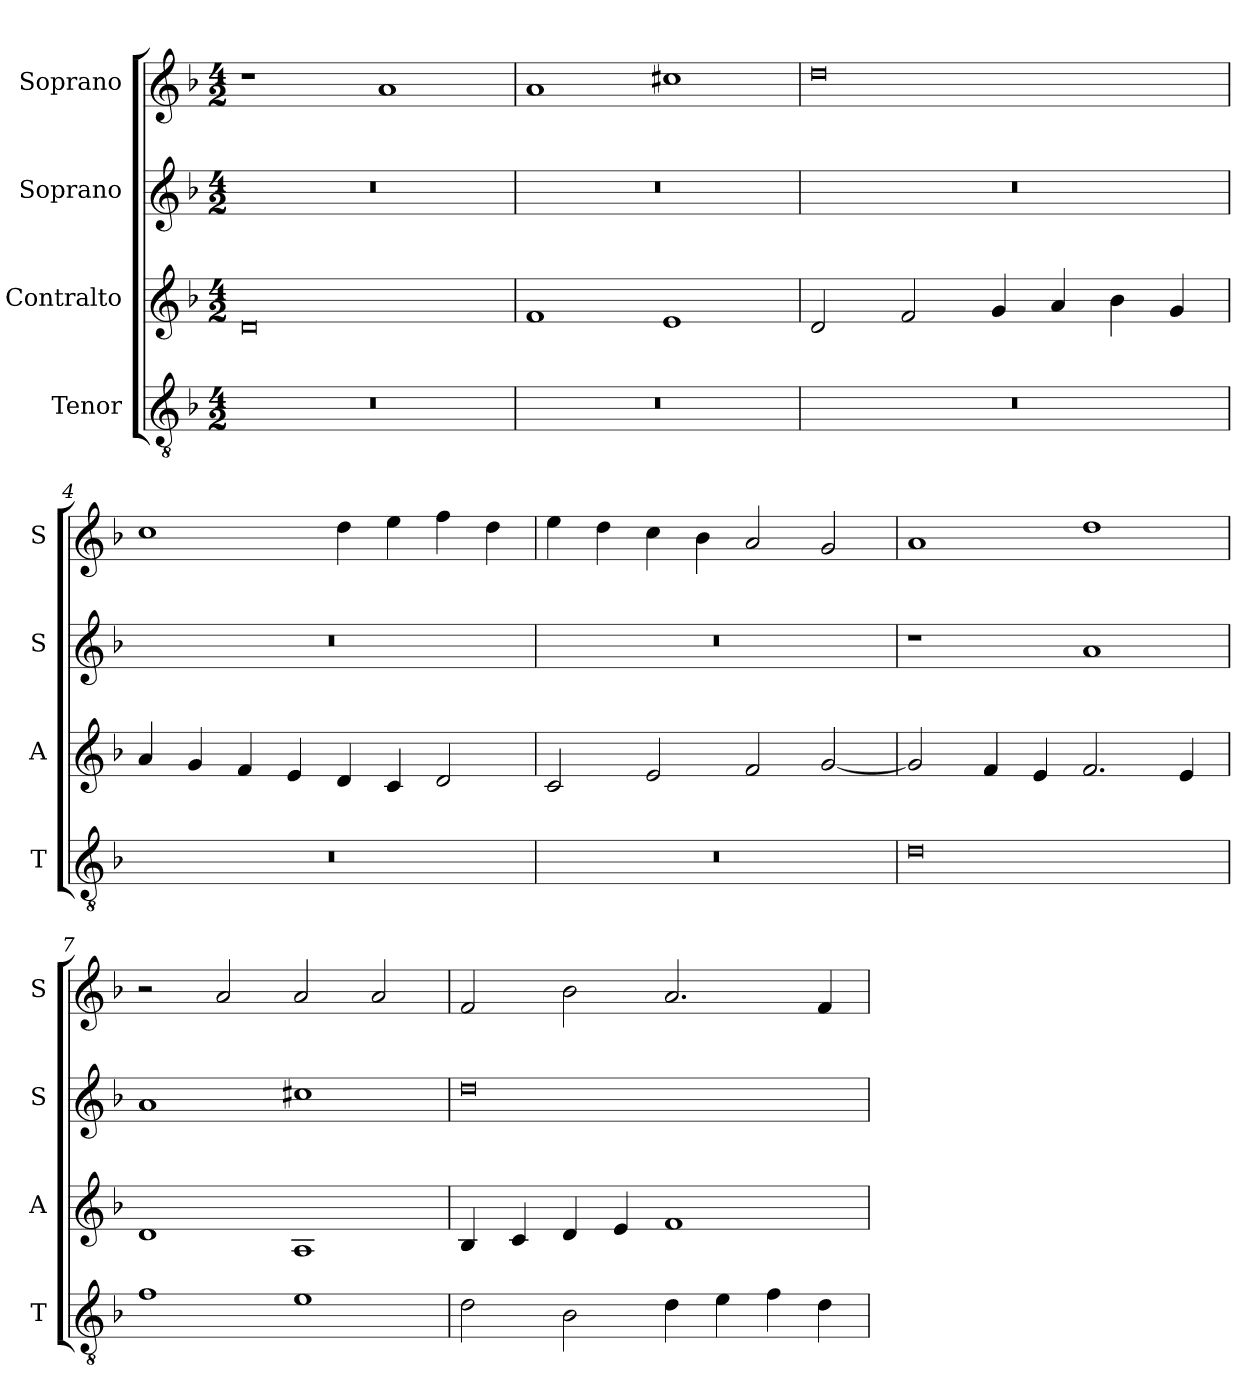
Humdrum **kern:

**kern	**kern	**kern	**kern
*part4	*part3	*part2	*part1
*staff4	*staff3	*staff2	*staff1
*I"Tenor	*I"Contralto	*I"Soprano	*I"Soprano
*I'T	*I'A	*I'S	*I'S
*clefGv2	*clefG2	*clefG2	*clefG2
*k[b-]	*k[b-]	*k[b-]	*k[b-]
*G:dor	*G:dor	*G:dor	*G:dor
*M4/2	*M4/2	*M4/2	*M4/2
=1	=1	=1	=1
0r	0d	0r	1r
.	.	.	1a
=2	=2	=2	=2
0r	1f	0r	1a
.	1e	.	1cc#X
=3	=3	=3	=3
0r	2d	0r	0dd
.	2f	.	.
.	4g	.	.
.	4a	.	.
.	4b-	.	.
.	4g	.	.
=4	=4	=4	=4
0r	4a	0r	1cc
.	4g	.	.
.	4f	.	.
.	4e	.	.
.	4d	.	4dd
.	4c	.	4ee
.	2d	.	4ff
.	.	.	4dd
=5	=5	=5	=5
0r	2c	0r	4ee
.	.	.	4dd
.	2e	.	4cc
.	.	.	4b-
.	2f	.	2a
.	[2g	.	2g
=6	=6	=6	=6
0d	2g]	1r	1a
.	4f	.	.
.	4e	.	.
.	2.f	1a	1dd
.	4e	.	.
=7	=7	=7	=7
1f	1d	1a	2r
.	.	.	2a
1e	1A	1cc#X	2a
.	.	.	2a
=8	=8	=8	=8
2d	4B-	0dd	2f
.	4c	.	.
2B-	4d	.	2b-
.	4e	.	.
4d	1f	.	2.a
4e	.	.	.
4f	.	.	.
4d	.	.	4f
=	=	=	=
*-	*-	*-	*-
